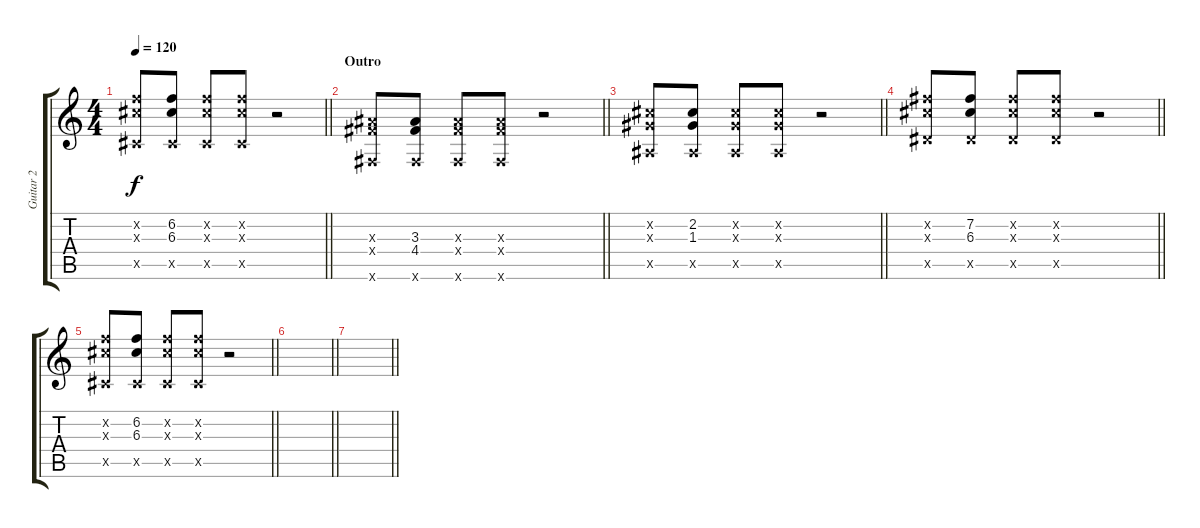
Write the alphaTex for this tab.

\track ("Guitar 2" "Guitar 2") {instrument electricguitarclean}
\staff {score tabs}
\tuning (E4 B3 G3 D3 A2 E2) {hide}
\ts (4 4)
\tempo 120
\clef g2
\barLineRight lightlight
\ks c
(6.2{x} 6.3{x} 4.5{x}).8{dy f} (6.2 6.3 4.5{x}).8 (6.2{x} 6.3{x} 4.5{x}).8 (6.2{x} 6.3{x} 4.5{x}).8 r.2 |
\section ("" "Outro")
\barLineRight lightlight
(3.3{x} 4.4{x} 2.6{x}).8{volume 10} (3.3 4.4 2.6{x}).8 (3.3{x} 4.4{x} 2.6{x}).8 (3.3{x} 4.4{x} 2.6{x}).8 r.2 |
\barLineRight lightlight
(2.2{x} 1.3{x} 1.5{x}).8 (2.2 1.3 1.5{x}).8 (2.2{x} 1.3{x} 1.5{x}).8 (2.2{x} 1.3{x} 1.5{x}).8 r.2 |
\barLineRight lightlight
(7.2{x} 6.3{x} 6.5{x}).8 (7.2 6.3 6.5{x}).8 (7.2{x} 6.3{x} 6.5{x}).8 (7.2{x} 6.3{x} 6.5{x}).8 r.2 |
\barLineRight lightlight
(6.2{x} 6.3{x} 4.5{x}).8 (6.2 6.3 4.5{x}).8 (6.2{x} 6.3{x} 4.5{x}).8 (6.2{x} 6.3{x} 4.5{x}).8 r.2 |
\barLineRight lightlight
|
\barLineRight lightlight
